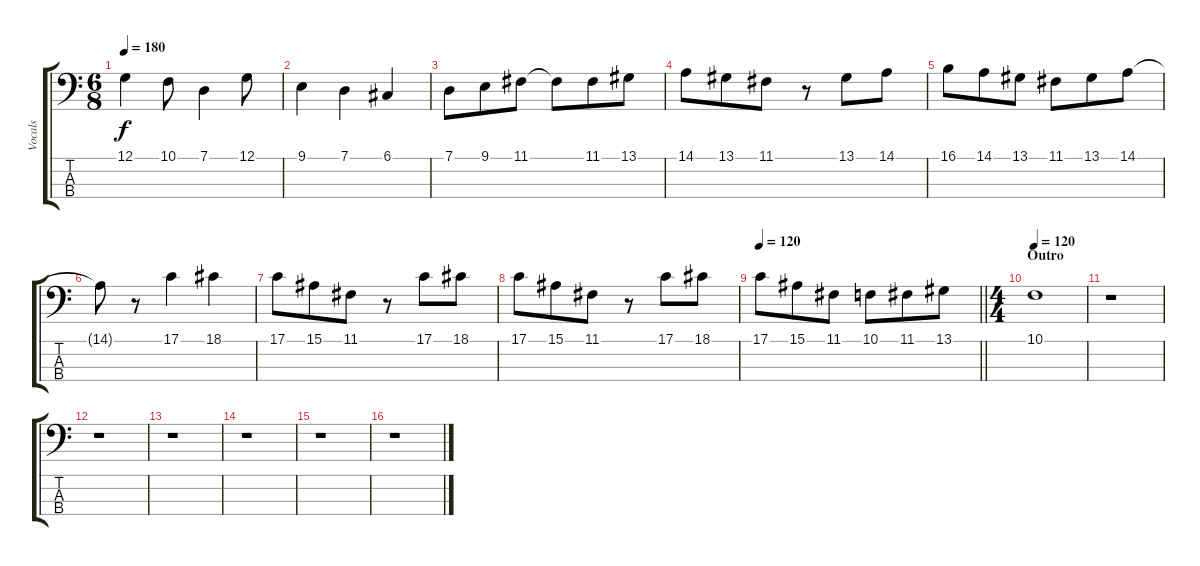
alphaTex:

\track ("Vocals" "Vocals") {instrument bassoon}
\staff {score tabs}
\tuning (G2 D2 A1 E1) {hide}
\ts (6 8)
\tempo 180
\clef f4
\ks c
12.1.4{dy f} 10.1.8 7.1.4 12.1.8 |
9.1.4 7.1.4 6.1.4 |
7.1.8 9.1.8 11.1.8 11.1{t}.8 11.1.8 13.1.8 |
14.1.8 13.1.8 11.1.8 r.8 13.1.8 14.1.8 |
16.1.8 14.1.8 13.1.8 11.1.8 13.1.8 14.1.8 |
14.1{t}.8 r.8 17.1.4 18.1.4 |
17.1.8 15.1.8 11.1.8 r.8 17.1.8 18.1.8 |
17.1.8 15.1.8 11.1.8 r.8 17.1.8 18.1.8 |
\tempo 120
\barLineRight lightlight
17.1.8 15.1.8 11.1.8 10.1.8 11.1.8 13.1.8 |
\ts (4 4)
\section ("" "Outro")
\tempo 120
10.1.1{volume 0} |
r.1 |
r.1 |
r.1 |
r.1 |
r.1 |
r.1
